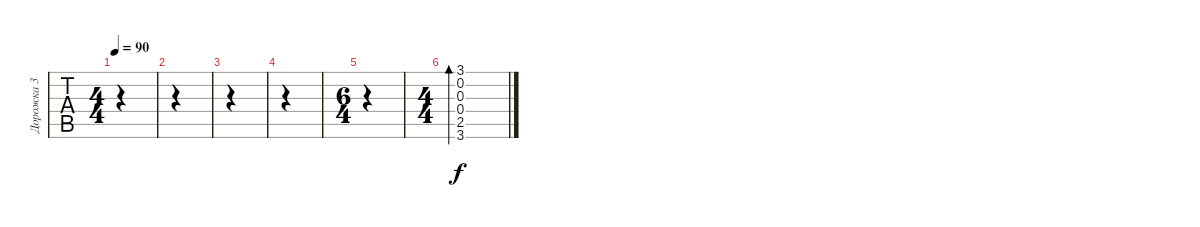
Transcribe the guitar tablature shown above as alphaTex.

\track ("Дорожка 3" "Дорожка 3") {instrument electricguitarclean}
\staff {tabs}
\tuning (E4 B3 G3 D3 A2 E2) {hide}
\ts (4 4)
\tempo 90
\clef g2
\ks c
|
|
|
|
\ts (6 4)
|
\ts (4 4)
(3.1 0.2 0.3 0.4 2.5 3.6).1{bd 30}
